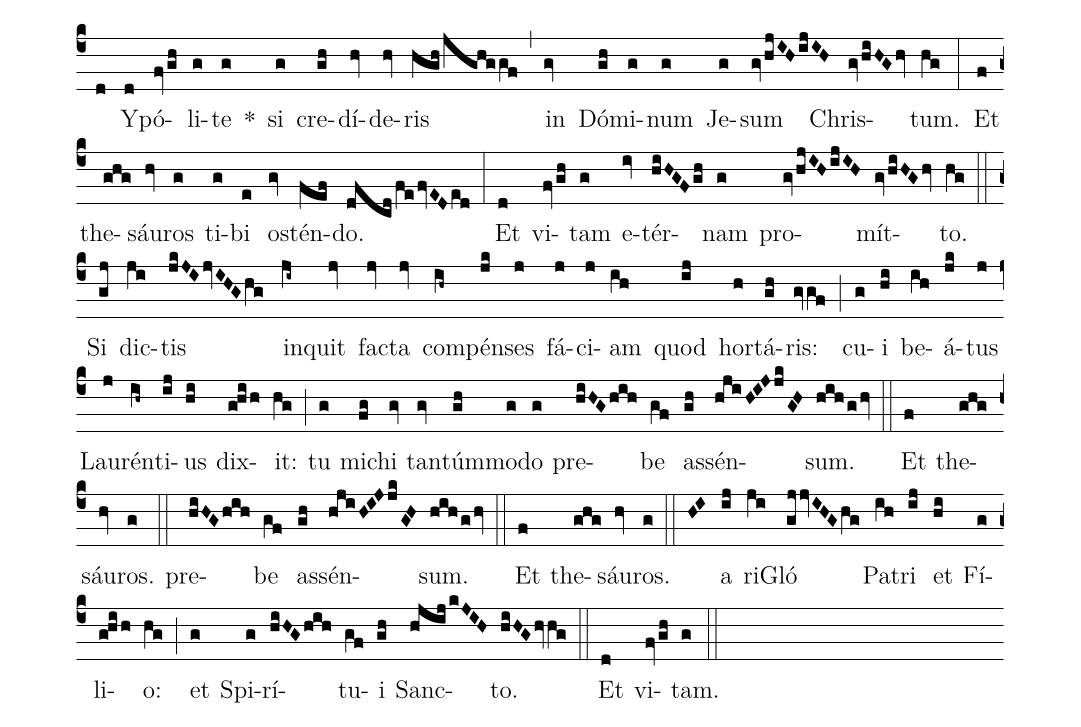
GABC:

annotation: Resp.;
annotation: VIII.;
%%
(c4)
(d) Y(d)pó(fvgh)li(g)te(g) *() si(g) cre(gh)dí(hv)de(hv)ris(hghjghggf) (,)
in(gv) Dó(gh)mi(g)num(g) Je(g)sum(gvhjIHijIH) Chris(gvhiHGhv)tum.(hg) (:)
Et(f) the(ghg)sáu(hv)ros(g) ti(g)bi(e) os(gv)tén(fef)do.(dfcdfefvEDed) (:)
Et(d) vi(fvgh)tam(g) e(iv)tér(hiHGFgh)nam(g) pro(gvhjIHijIH)mít(gvhiHGhv)to.(hg) (::)

Si(gj) dic(ji)tis(jkJIjvIHGhg) in(ji~)quit(jv) fac(jv)ta(jv) com(ih~)pén(jk)ses(j) fá(j)ci(j)am(ih) quod(ij) hor(h)tá(gh)ris:(gvgf) (;)
cu(g)i(hi) be(ih)á(jk)tus(j) Lau(j)rén(ih~)ti(ij)us(hi) dix(ghih)it:(hg) (;)
tu(g) mi(fg)chi(gv) tan(gv)túm(gh)mo(g)do(g) pre(hiHGhih)be(gf) as(gh)sén(hjiHIJjkGH)sum.(hihghv) (::)

Et(f) the(ghg)sáu(hv)ros.(g) (::)

pre(hiHGhih)be(gf) as(gh)sén(hjiHIJjkGH)sum.(hihghv) (::)

Et(f) the(ghg)sáu(hv)ros.(g) (::)

(HI) a(ij) ri(ji)Gló(gjjvIHGhg) Pa(ih)tri(ij) et(hi) Fí(g)li(ghih)o:(hg) (;)
et(g) Spi(g)rí(hiHGhih)tu(gf)i(gh) Sanc(hjijkJIH)to.(hiHGhvhg) (::)

Et(d) vi(fvgh)tam.(g) (::)
